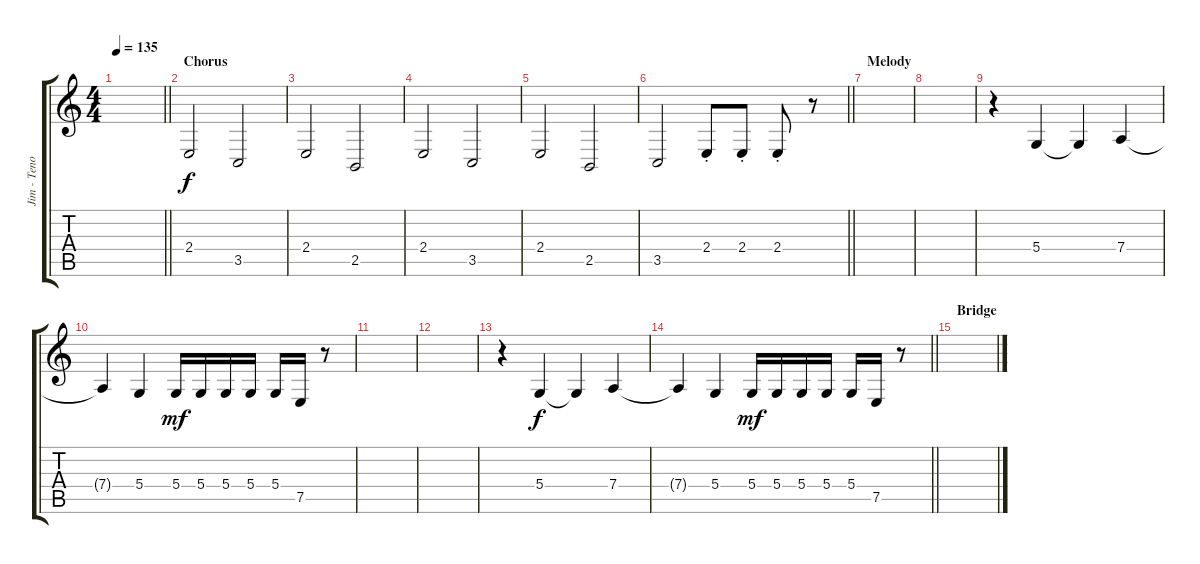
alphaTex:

\track ("Jim - Tenor Sax" "Jim - Teno") {instrument tenorsax}
\staff {score tabs}
\tuning (E4 B3 G3 D3 A2 E2) {hide}
\ts (4 4)
\tempo 135
\clef g2
\barLineRight lightlight
\ks c
|
\section ("" "Chorus")
2.4.2 3.5.2 |
2.4.2 2.5.2 |
2.4.2 3.5.2 |
2.4.2 2.5.2 |
\barLineRight lightlight
3.5.2 2.4{st}.8{dy f} 2.4{st}.8 2.4{st}.8 r.8 |
\section ("" "Melody")
|
|
r.4 5.4.4 5.4{t}.4 7.4.4 |
7.4{t}.4 5.4.4 5.4.16{dy mf} 5.4.16 5.4.16 5.4.16 5.4.16 7.5.16 r.8 |
|
|
r.4 5.4.4{dy f} 5.4{t}.4 7.4.4 |
\barLineRight lightlight
7.4{t}.4 5.4.4 5.4.16{dy mf} 5.4.16 5.4.16 5.4.16 5.4.16 7.5.16 r.8 |
\section ("" "Bridge")
